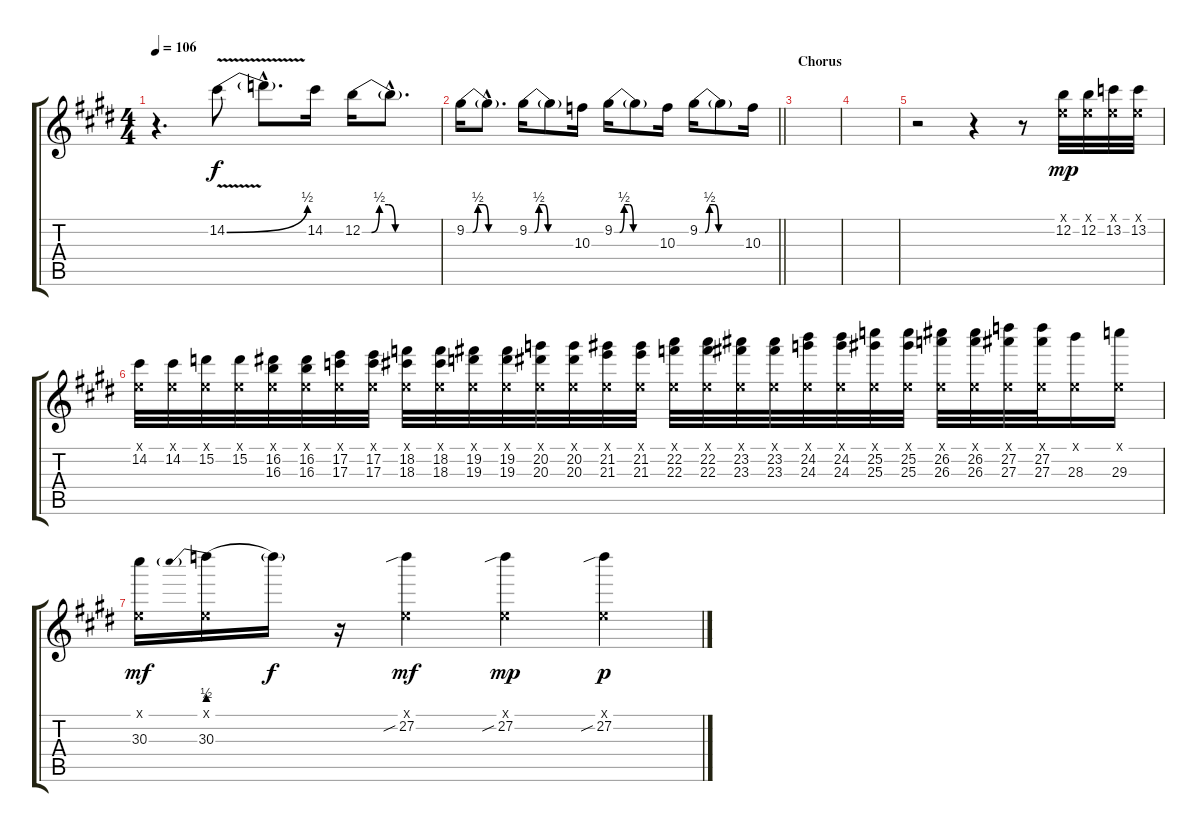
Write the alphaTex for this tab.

\track "" {instrument acousticguitarsteel}
\staff {score tabs}
\tuning (E4 B3 G3 D3 A2 E2) {hide}
\ts (4 4)
\tempo 106
\clef g2
\ks e
r.4{d dy f volume 10} 14.2{be (bend 0 0 60 2) v}.8 14.2{hac t}.8{d} 14.2.16 12.2{be (custom 0 0 7 0 13 2 20 2 25 0 60 0)}.16 12.2{hac t}.8{d} |
\barLineRight lightlight
9.2{be (custom 0 0 7 0 13 2 20 2 25 0 60 0)}.16 9.2{hac t}.8{d} 9.2{be (custom 0 0 7 0 13 2 20 2 25 0 60 0)}.16{volume 3} 9.2{t}.8 10.3.16 9.2{be (custom 0 0 7 0 13 2 20 2 25 0 60 0)}.16 9.2{t}.8 10.3.16 9.2{be (custom 0 0 7 0 13 2 20 2 25 0 60 0)}.16 9.2{t}.8 10.3.16 |
\section ("" "Chorus")
|
|
r.2 r.4 r.8 (0.1{x} 12.2).32{dy mp} (0.1{x} 12.2).32 (0.1{x} 13.2).32 (0.1{x} 13.2).32 |
(0.1{x} 14.2).32 (0.1{x} 14.2).32 (0.1{x} 15.2).32 (0.1{x} 15.2).32 (0.1{x} 16.2 16.3).32 (0.1{x} 16.2 16.3).32 (0.1{x} 17.2 17.3).32 (0.1{x} 17.2 17.3).32 (0.1{x} 18.2 18.3).32 (0.1{x} 18.2 18.3).32 (0.1{x} 19.2 19.3).32 (0.1{x} 19.2 19.3).32 (0.1{x} 20.2 20.3).32 (0.1{x} 20.2 20.3).32 (0.1{x} 21.2 21.3).32 (0.1{x} 21.2 21.3).32 (0.1{x} 22.2 22.3).32 (0.1{x} 22.2 22.3).32 (0.1{x} 23.2 23.3).32 (0.1{x} 23.2 23.3).32 (0.1{x} 24.2 24.3).32 (0.1{x} 24.2 24.3).32 (0.1{x} 25.2 25.3).32 (0.1{x} 25.2 25.3).32 (0.1{x} 26.2 26.3).32 (0.1{x} 26.2 26.3).32 (0.1{x} 27.2 27.3).32 (0.1{x} 27.2 27.3).32 (0.1{x} 28.3).16 (0.1{x} 29.3).16 |
(0.1{x} 30.3).16{dy mf} (0.1{x} 30.3{be (prebend 0 2 60 2)}).16 30.3{t}.16{dy f} r.16{volume 10} (0.1{x} 27.2{sib}).4{dy mf} (0.1{x} 27.2{sib}).4{dy mp} (0.1{x} 27.2{sib}).4{dy p}
